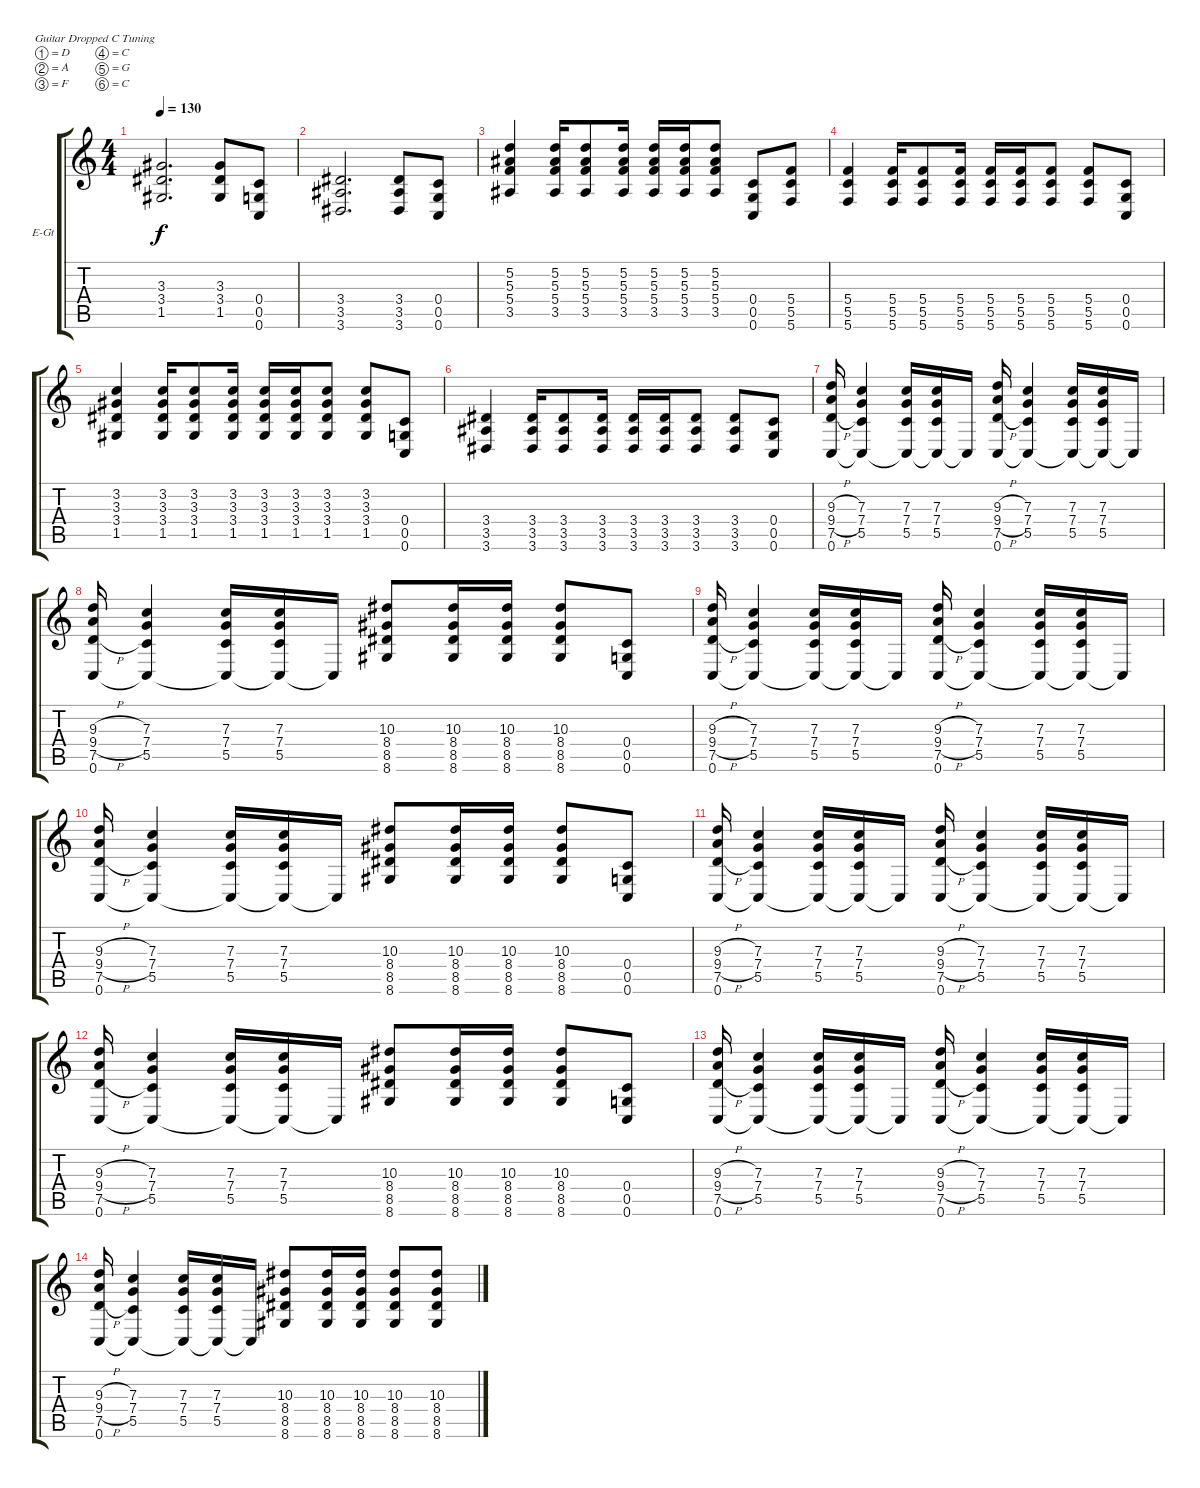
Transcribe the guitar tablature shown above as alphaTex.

\bracketExtendMode groupsimilarinstruments
\firstSystemTrackNameOrientation horizontal
\otherSystemsTrackNameOrientation horizontal
\track ("Guitar 2" "E-Gt") {instrument distortionguitar}
\staff {score tabs}
\tuning (D4 A3 F3 C3 G2 C2)
\ts (4 4)
\tempo 130
\clef g2
\scale
0.333333
\ks c
(3.4 1.5 3.3).2{d dy f} (3.4 1.5 3.3).8 (0.6 0.5 0.4).8 |
\scale
0.333333 (3.4 3.5 3.6).2{d} (3.4 3.5 3.6).8 (0.4 0.5 0.6).8 |
\scale
0.333333 (5.4 3.5 5.3 5.2).4 (5.4 3.5 5.3 5.2).16 (5.4 3.5 5.3 5.2).8 (5.4 3.5 5.3 5.2).16 (5.4 3.5 5.3 5.2).16 (5.4 3.5 5.3 5.2).16 (5.4 3.5 5.3 5.2).8 (0.6 0.5 0.4).8 (5.4 5.5 5.6).8 |
\scale
0.333333 (5.4 5.5 5.6).4 (5.4 5.5 5.6).16 (5.4 5.5 5.6).8 (5.4 5.5 5.6).16 (5.4 5.5 5.6).16 (5.4 5.5 5.6).16 (5.4 5.5 5.6).8 (5.6 5.5 5.4).8 (0.4 0.5 0.6).8 |
\scale
0.333333 (3.4 1.5 3.3 3.2).4 (3.4 1.5 3.3 3.2).16 (3.4 1.5 3.3 3.2).8 (3.4 1.5 3.3 3.2).16 (3.4 1.5 3.3 3.2).16 (3.4 1.5 3.3 3.2).16 (3.4 1.5 3.3 3.2).8 (1.5 3.4 3.3 3.2).8 (0.4 0.5 0.6).8 |
\scale
0.333333 (3.4 3.5 3.6).4 (3.4 3.5 3.6).16 (3.4 3.5 3.6).8 (3.4 3.5 3.6).16 (3.4 3.5 3.6).16 (3.4 3.5 3.6).16 (3.4 3.5 3.6).8 (3.6 3.5 3.4).8 (0.4 0.5 0.6).8 |
\scale
0.333333 (9.3{h} 9.4{h} 7.5{h} 0.6).16 (5.5 7.4 7.3 0.6{t}).4 (7.3 7.4 5.5 0.6{t}).16 (7.3 7.4 5.5 0.6{t}).16 0.6{t}.16 (9.3{h} 9.4{h} 7.5{h} 0.6).16 (5.5 7.4 7.3 0.6{t}).4 (7.3 7.4 5.5 0.6{t}).16 (7.3 7.4 5.5 0.6{t}).16 0.6{t}.16 |
\scale
0.333333 (9.3{h} 9.4{h} 7.5{h} 0.6).16 (5.5 7.4 7.3 0.6{t}).4 (7.3 7.4 5.5 0.6{t}).16 (7.3 7.4 5.5 0.6{t}).16 0.6{t}.16 (8.6 8.5 8.4 10.3).8 (8.6 8.5 8.4 10.3).16 (8.6 8.5 8.4 10.3).16 (8.6 8.5 8.4 10.3).8 (0.5 0.6 0.4).8 |
\scale
0.333333 (9.3{h} 9.4{h} 7.5{h} 0.6).16 (5.5 7.4 7.3 0.6{t}).4 (7.3 7.4 5.5 0.6{t}).16 (7.3 7.4 5.5 0.6{t}).16 0.6{t}.16 (9.3{h} 9.4{h} 7.5{h} 0.6).16 (5.5 7.4 7.3 0.6{t}).4 (7.3 7.4 5.5 0.6{t}).16 (7.3 7.4 5.5 0.6{t}).16 0.6{t}.16 |
\scale
0.333333 (9.3{h} 9.4{h} 7.5{h} 0.6).16 (5.5 7.4 7.3 0.6{t}).4 (7.3 7.4 5.5 0.6{t}).16 (7.3 7.4 5.5 0.6{t}).16 0.6{t}.16 (8.6 8.5 8.4 10.3).8 (8.6 8.5 8.4 10.3).16 (8.6 8.5 8.4 10.3).16 (8.6 8.5 8.4 10.3).8 (0.5 0.6 0.4).8 |
\scale
0.333333 (9.3{h} 9.4{h} 7.5{h} 0.6).16 (5.5 7.4 7.3 0.6{t}).4 (7.3 7.4 5.5 0.6{t}).16 (7.3 7.4 5.5 0.6{t}).16 0.6{t}.16 (9.3{h} 9.4{h} 7.5{h} 0.6).16 (5.5 7.4 7.3 0.6{t}).4 (7.3 7.4 5.5 0.6{t}).16 (7.3 7.4 5.5 0.6{t}).16 0.6{t}.16 |
\scale
0.333333 (9.3{h} 9.4{h} 7.5{h} 0.6).16 (5.5 7.4 7.3 0.6{t}).4 (7.3 7.4 5.5 0.6{t}).16 (7.3 7.4 5.5 0.6{t}).16 0.6{t}.16 (8.6 8.5 8.4 10.3).8 (8.6 8.5 8.4 10.3).16 (8.6 8.5 8.4 10.3).16 (8.6 8.5 8.4 10.3).8 (0.5 0.6 0.4).8 |
\scale
0.333333 (9.3{h} 9.4{h} 7.5{h} 0.6).16 (5.5 7.4 7.3 0.6{t}).4 (7.3 7.4 5.5 0.6{t}).16 (7.3 7.4 5.5 0.6{t}).16 0.6{t}.16 (9.3{h} 9.4{h} 7.5{h} 0.6).16 (5.5 7.4 7.3 0.6{t}).4 (7.3 7.4 5.5 0.6{t}).16 (7.3 7.4 5.5 0.6{t}).16 0.6{t}.16 |
(9.3{h} 9.4{h} 7.5{h} 0.6).16 (5.5 7.4 7.3 0.6{t}).4 (7.3 7.4 5.5 0.6{t}).16 (7.3 7.4 5.5 0.6{t}).16 0.6{t}.16 (8.6 8.5 8.4 10.3).8 (8.6 8.5 8.4 10.3).16 (8.6 8.5 8.4 10.3).16 (8.6 8.5 8.4 10.3).8 (8.5 8.6 8.4 10.3).8
